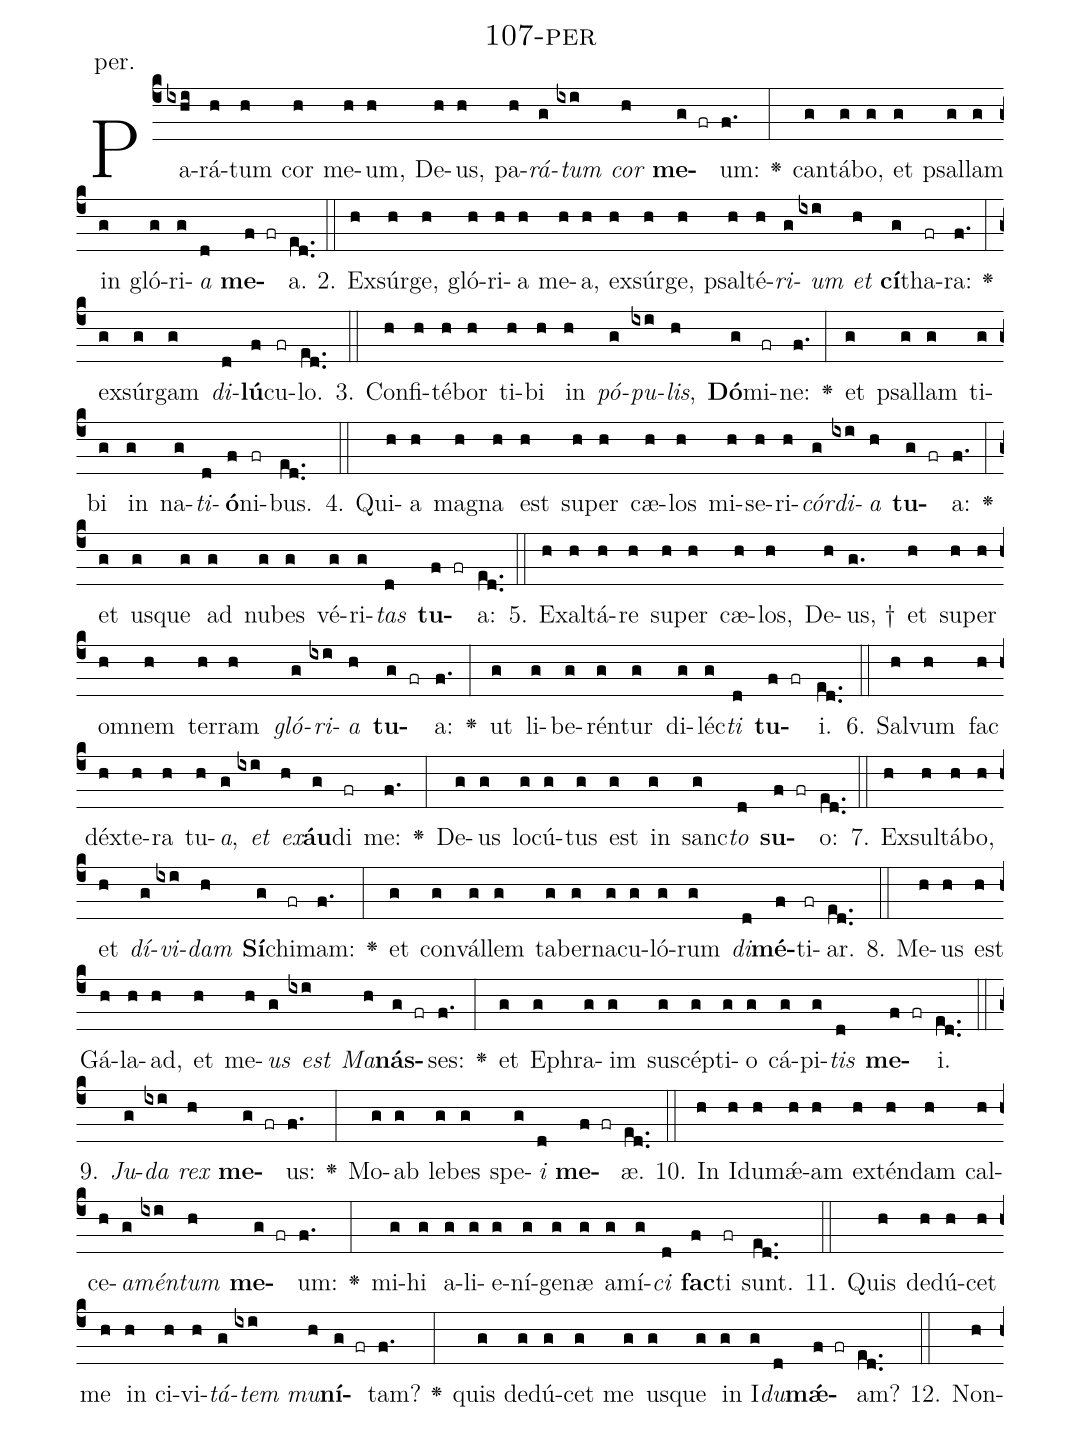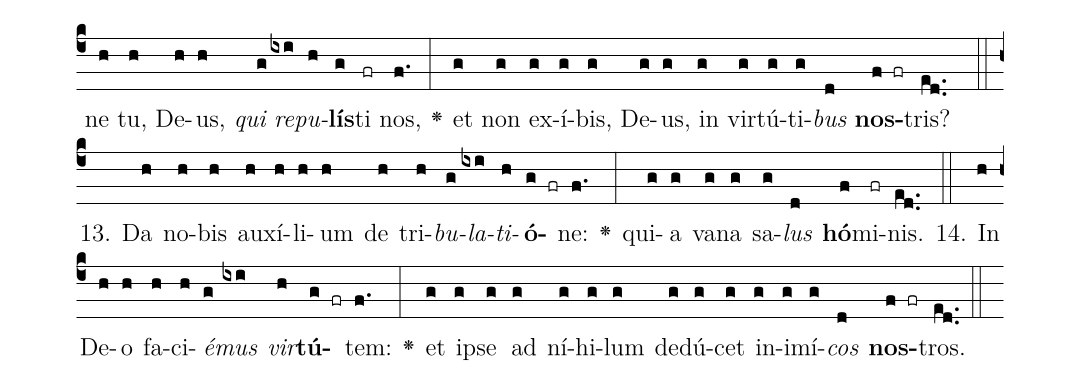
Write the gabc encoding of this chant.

name: 107-per;
annotation: per.;
%%
(c4)Pa(ixhi)rá(h)tum(h) cor(h) me(h)um,(h) De(h)us,(h) pa(h)<i>rá</i>(g)<i>tum</i>(ixi) <i>cor</i>(h) <b>me</b>(g fr)um:(f.) <v>\greheightstar</v>(:) can(g)tá(g)bo,(g) et(g) psal(g)lam(g) in(g) gló(g)ri(g)<i>a</i>(d) <b>me</b>(f fr)a.(ed..) (::)
2. Ex(h)súr(h)ge,(h) gló(h)ri(h)a(h) me(h)a,(h) ex(h)súr(h)ge,(h) psal(h)té(h)<i>ri</i>(g)<i>um</i>(ixi) <i>et</i>(h) <b>cí</b>(g)tha(fr)ra:(f.) <v>\greheightstar</v>(:) ex(g)súr(g)gam(g) <i>di</i>(d)<b>lú</b>(f)cu(fr)lo.(ed..) (::)
3. Con(h)fi(h)té(h)bor(h) ti(h)bi(h) in(h) <i>pó</i>(g)<i>pu</i>(ixi)<i>lis</i>,(h) <b>Dó</b>(g)mi(fr)ne:(f.) <v>\greheightstar</v>(:) et(g) psal(g)lam(g) ti(g)bi(g) in(g) na(g)<i>ti</i>(d)<b>ó</b>(f)ni(fr)bus.(ed..) (::)
4. Qui(h)a(h) ma(h)gna(h) est(h) su(h)per(h) cæ(h)los(h) mi(h)se(h)ri(h)<i>cór</i>(g)<i>di</i>(ixi)<i>a</i>(h) <b>tu</b>(g fr)a:(f.) <v>\greheightstar</v>(:) et(g) us(g)que(g) ad(g) nu(g)bes(g) vé(g)ri(g)<i>tas</i>(d) <b>tu</b>(f fr)a:(ed..) (::)
5. Ex(h)al(h)tá(h)re(h) su(h)per(h) cæ(h)los,(h) De(h)us, †(g.) et(h) su(h)per(h) om(h)nem(h) ter(h)ram(h) <i>gló</i>(g)<i>ri</i>(ixi)<i>a</i>(h) <b>tu</b>(g fr)a:(f.) <v>\greheightstar</v>(:) ut(g) li(g)be(g)rén(g)tur(g) di(g)léc(g)<i>ti</i>(d) <b>tu</b>(f fr)i.(ed..) (::)
6. Sal(h)vum(h) fac(h) déx(h)te(h)ra(h) tu(h)<i>a</i>,(g) <i>et</i>(ixi) <i>ex</i>(h)<b>áu</b>(g)di(fr) me:(f.) <v>\greheightstar</v>(:) De(g)us(g) lo(g)cú(g)tus(g) est(g) in(g) sanc(g)<i>to</i>(d) <b>su</b>(f fr)o:(ed..) (::)
7. Ex(h)sul(h)tá(h)bo,(h) et(h) <i>dí</i>(g)<i>vi</i>(ixi)<i>dam</i>(h) <b>Sí</b>(g)chi(fr)mam:(f.) <v>\greheightstar</v>(:) et(g) con(g)vál(g)lem(g) ta(g)ber(g)na(g)cu(g)ló(g)rum(g) <i>di</i>(d)<b>mé</b>(f)ti(fr)ar.(ed..) (::)
8. Me(h)us(h) est(h) Gá(h)la(h)ad,(h) et(h) me(h)<i>us</i>(g) <i>est</i>(ixi) <i>Ma</i>(h)<b>nás</b>(g fr)ses:(f.) <v>\greheightstar</v>(:) et(g) E(g)phra(g)im(g) su(g)scép(g)ti(g)o(g) cá(g)pi(g)<i>tis</i>(d) <b>me</b>(f fr)i.(ed..) (::)
9. <i>Ju</i>(g)<i>da</i>(ixi) <i>rex</i>(h) <b>me</b>(g fr)us:(f.) <v>\greheightstar</v>(:) Mo(g)ab(g) le(g)bes(g) spe(g)<i>i</i>(d) <b>me</b>(f fr)æ.(ed..) (::)
10. In(h) I(h)du(h)mǽ(h)am(h) ex(h)tén(h)dam(h) cal(h)ce(h)<i>a</i>(g)<i>mén</i>(ixi)<i>tum</i>(h) <b>me</b>(g fr)um:(f.) <v>\greheightstar</v>(:) mi(g)hi(g) a(g)li(g)e(g)ní(g)ge(g)næ(g) a(g)mí(g)<i>ci</i>(d) <b>fac</b>(f)ti(fr) sunt.(ed..) (::)
11. Quis(h) de(h)dú(h)cet(h) me(h) in(h) ci(h)vi(h)<i>tá</i>(g)<i>tem</i>(ixi) <i>mu</i>(h)<b>ní</b>(g fr)tam?(f.) <v>\greheightstar</v>(:) quis(g) de(g)dú(g)cet(g) me(g) us(g)que(g) in(g) I(g)<i>du</i>(d)<b>mǽ</b>(f fr)am?(ed..) (::)
12. Non(h)ne(h) tu,(h) De(h)us,(h) <i>qui</i>(g) <i>re</i>(ixi)<i>pu</i>(h)<b>lís</b>(g)ti(fr) nos,(f.) <v>\greheightstar</v>(:) et(g) non(g) ex(g)í(g)bis,(g) De(g)us,(g) in(g) vir(g)tú(g)ti(g)<i>bus</i>(d) <b>nos</b>(f fr)tris?(ed..) (::)
13. Da(h) no(h)bis(h) au(h)xí(h)li(h)um(h) de(h) tri(h)<i>bu</i>(g)<i>la</i>(ixi)<i>ti</i>(h)<b>ó</b>(g fr)ne:(f.) <v>\greheightstar</v>(:) qui(g)a(g) va(g)na(g) sa(g)<i>lus</i>(d) <b>hó</b>(f)mi(fr)nis.(ed..) (::)
14. In(h) De(h)o(h) fa(h)ci(h)<i>é</i>(g)<i>mus</i>(ixi) <i>vir</i>(h)<b>tú</b>(g fr)tem:(f.) <v>\greheightstar</v>(:) et(g) ip(g)se(g) ad(g) ní(g)hi(g)lum(g) de(g)dú(g)cet(g) in(g)i(g)mí(g)<i>cos</i>(d) <b>nos</b>(f fr)tros.(ed..) (::)
